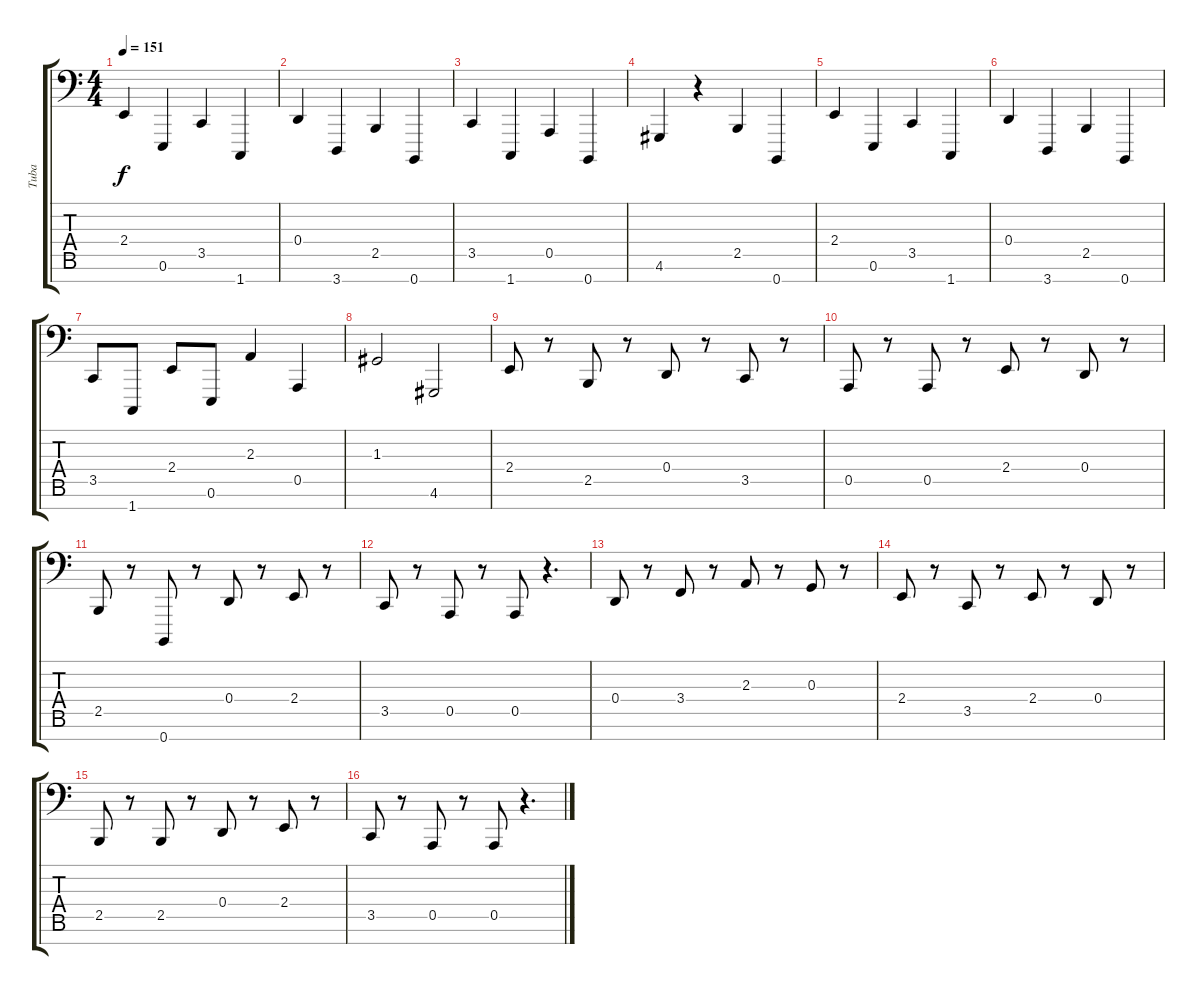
\track ("Tuba" "Tuba") {instrument tenorsax}
\staff {score tabs}
\tuning (E3 B2 G2 D2 A1 E1 B0) {hide}
\ts (4 4)
\tempo 151
\clef f4
\ks c
2.4.4{dy f} 0.6.4 3.5.4 1.7.4 |
0.4.4 3.7.4 2.5.4 0.7.4 |
3.5.4 1.7.4 0.5.4 0.7.4 |
4.6.4 r.4 2.5.4 0.7.4 |
2.4.4 0.6.4 3.5.4 1.7.4 |
0.4.4 3.7.4 2.5.4 0.7.4 |
3.5.8 1.7.8 2.4.8 0.6.8 2.3.4 0.5.4 |
1.3.2 4.6.2 |
2.4.8 r.8 2.5.8 r.8 0.4.8 r.8 3.5.8 r.8 |
0.5.8 r.8 0.5.8 r.8 2.4.8 r.8 0.4.8 r.8 |
2.5.8 r.8 0.7.8 r.8 0.4.8 r.8 2.4.8 r.8 |
3.5.8 r.8 0.5.8 r.8 0.5.8 r.4{d} |
0.4.8 r.8 3.4.8 r.8 2.3.8 r.8 0.3.8 r.8 |
2.4.8 r.8 3.5.8 r.8 2.4.8 r.8 0.4.8 r.8 |
2.5.8 r.8 2.5.8 r.8 0.4.8 r.8 2.4.8 r.8 |
3.5.8 r.8 0.5.8 r.8 0.5.8 r.4{d}
